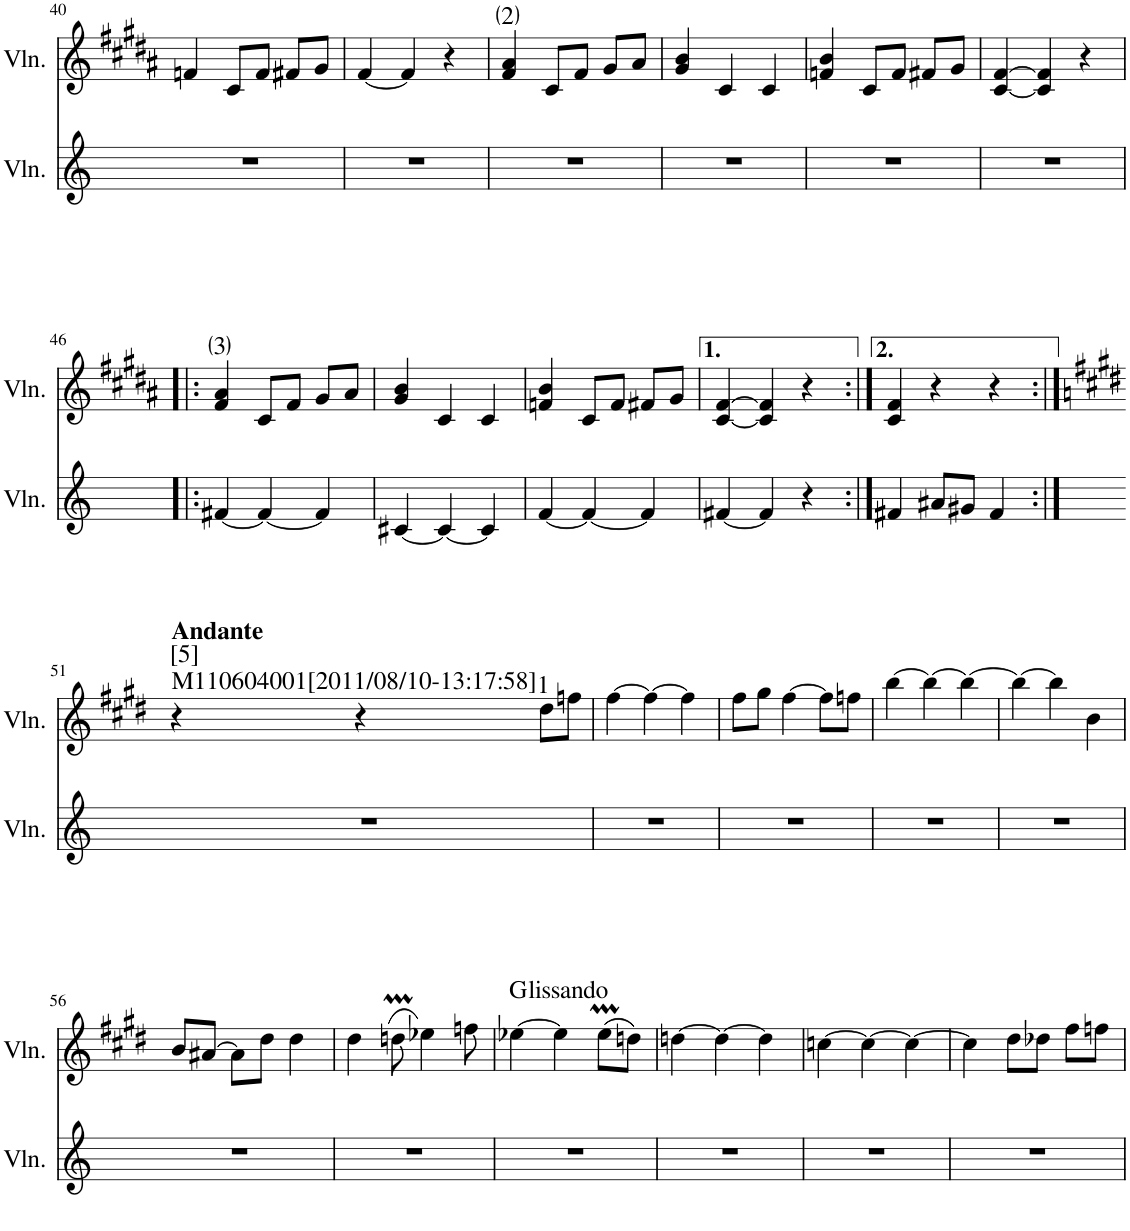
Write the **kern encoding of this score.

**kern	**kern	**harte
*part2	*part1	*part1
*staff2	*staff1	*
*I"Violin	*I"Violin	*
*I'Vln.	*I'Vln.	*
!!LO:PB:g=z
*clefG2	*clefG2	*
*k[]	*k[f#c#g#d#a#]	*
*M3/4	*M3/4	*
=40	=40	=40
2.r	4fn/	.
.	8c#/L	.
.	8f/J	.
.	8f#X/L	.
.	8g#/J	.
=41	=41	=41
2.r	[4f#/	.
.	4f#/]	.
.	4r	.
=42	=42	=42
!	!	!LO:H:kt=2
2.r	4f#/ 4a#/	N
.	8c#/L	.
.	8f#/J	.
.	8g#/L	.
.	8a#/J	.
=43	=43	=43
2.r	4g#/ 4b/	.
.	4c#/	.
.	4c#/	.
=44	=44	=44
2.r	4fn/ 4b/	.
.	8c#/L	.
.	8f/J	.
.	8f#X/L	.
.	8g#/J	.
=45	=45	=45
2.r	[4c#/ [4f#/	.
.	4c#/] 4f#/]	.
.	4r	.
!!LO:LB:g=z
=46!|:	=46!|:	=46!|:
!	!	!LO:H:kt=3
[4f#X/	4f#/ 4a#/	N
4f#/_	8c#/L	.
.	8f#/J	.
4f#/]	8g#/L	.
.	8a#/J	.
=47	=47	=47
[4c#X/	4g#/ 4b/	.
4c#/_	4c#/	.
4c#/]	4c#/	.
=48	=48	=48
[4f/	4fn/ 4b/	.
4f/_	8c#/L	.
.	8f/J	.
4f/]	8f#X/L	.
.	8g#/J	.
=49	=49	=49
[4f#X/	[4c#/ [4f#/	.
4f#/]	4c#/] 4f#/]	.
4r	4r	.
=50:|!	=50:|!	=50:|!
4f#X/	4c#/ 4f#/	.
8a#X/L	4r	.
8g#X/J	.	.
4f#/	4r	.
!!LO:LB:g=z
=51:|!	=51:|!	=51:|!
*	*k[f#c#g#d#]	*
!	!LO:TX:a:B:t=Andante	!LO:H:n=1:kt=M110604001[2011/08/10-13:17:58]
!	!	!LO:H:n=2:kt=[5]
2.r	4r	N N
.	4r	.
!	!	!LO:H:kt=1
.	8dd#\L	N
.	8ffn\J	.
=52	=52	=52
2.r	[4ff#\	.
.	4ff#\_	.
.	4ff#\]	.
=53	=53	=53
2.r	8ff#\L	.
.	8gg#\J	.
.	[4ff#\	.
.	8ff#\L]	.
.	8ffn\J	.
=54	=54	=54
2.r	[4bb\	.
.	4bb\_	.
.	4bb\_	.
=55	=55	=55
2.r	4bb\_	.
.	4bb\]	.
.	4b\	.
!!LO:LB:g=z
=56	=56	=56
2.r	8b/L	.
.	[8a#X/J	.
.	8a#\L]	.
.	8dd#\J	.
.	4dd#\	.
=57	=57	=57
2.r	4dd#\	.
.	(8ddnM\	.
.	4ee-X\)	.
.	8ffn\	.
=58	=58	=58
!	!	!LO:H:kt=lissando
2.r	[4ee-X\	.
.	4ee-\]	.
.	(8ee-M\L	.
.	8ddn\J)	.
=59	=59	=59
2.r	[4ddn\	.
.	4dd\_	.
.	4dd\]	.
=60	=60	=60
2.r	[4ccn\	.
.	4cc\_	.
.	4cc\_	.
=61	=61	=61
2.r	4cc\]	.
.	8dd#\L	.
.	8dd-X\J	.
.	8ff#\L	.
.	8ffn\J	.
=	=	=
*-	*-	*-
